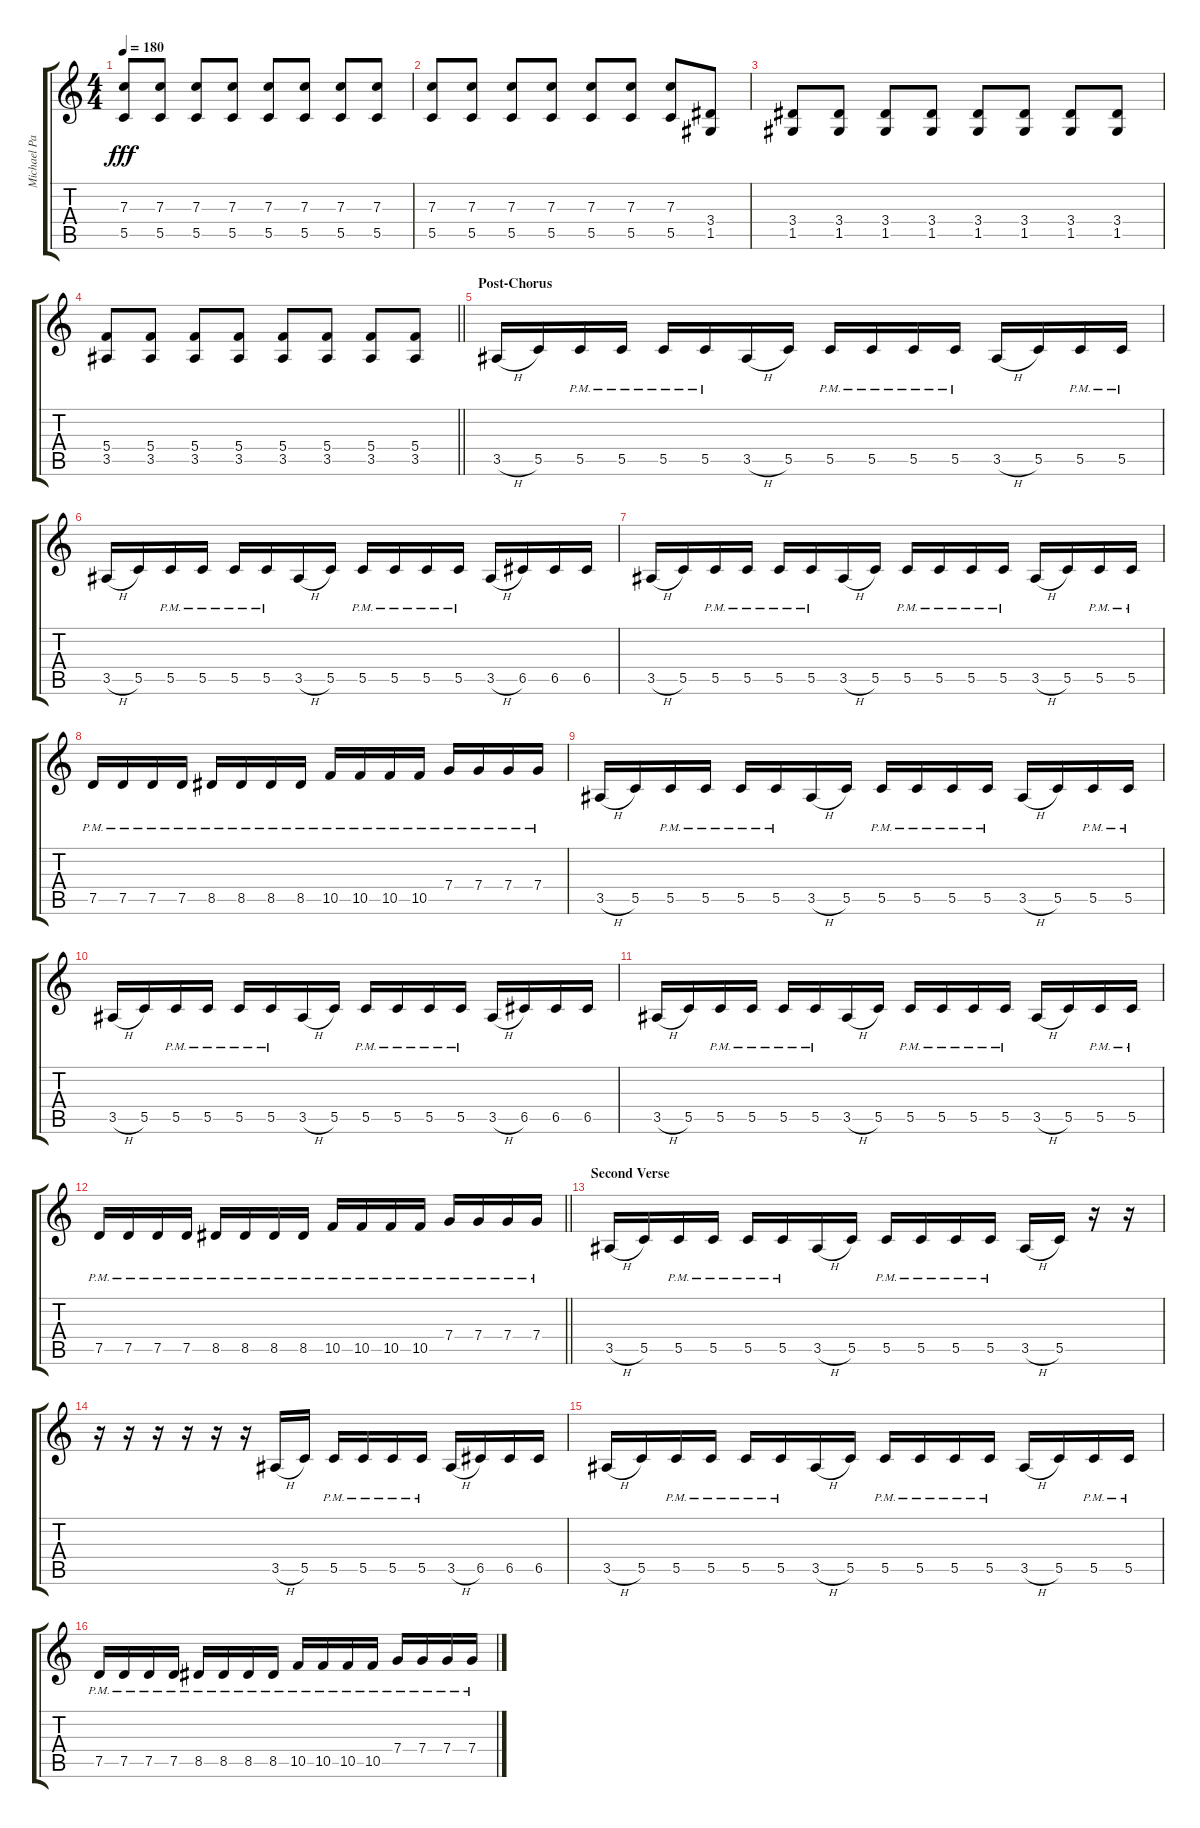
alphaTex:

\track ("Michael Padget" "Michael Pa") {instrument distortionguitar}
\staff {score tabs}
\tuning (D4 A3 F3 C3 G2 C2) {hide}
\ts (4 4)
\tempo 180
\clef g2
\ks c
(7.3 5.5).8{dy fff} (7.3 5.5).8 (7.3 5.5).8 (7.3 5.5).8 (7.3 5.5).8 (7.3 5.5).8 (7.3 5.5).8 (7.3 5.5).8 |
(7.3 5.5).8 (7.3 5.5).8 (7.3 5.5).8 (7.3 5.5).8 (7.3 5.5).8 (7.3 5.5).8 (7.3 5.5).8 (3.4 1.5).8 |
(3.4 1.5).8 (3.4 1.5).8 (3.4 1.5).8 (3.4 1.5).8 (3.4 1.5).8 (3.4 1.5).8 (3.4 1.5).8 (3.4 1.5).8 |
\barLineRight lightlight
(5.4 3.5).8 (5.4 3.5).8 (5.4 3.5).8 (5.4 3.5).8 (5.4 3.5).8 (5.4 3.5).8 (5.4 3.5).8 (5.4 3.5).8 |
\section ("" "Post-Chorus")
3.5{h}.16 5.5.16 5.5{pm}.16 5.5{pm}.16 5.5{pm}.16 5.5{pm}.16 3.5{h}.16 5.5.16 5.5{pm}.16 5.5{pm}.16 5.5{pm}.16 5.5{pm}.16 3.5{h}.16 5.5.16 5.5{pm}.16 5.5{pm}.16 |
3.5{h}.16 5.5.16 5.5{pm}.16 5.5{pm}.16 5.5{pm}.16 5.5{pm}.16 3.5{h}.16 5.5.16 5.5{pm}.16 5.5{pm}.16 5.5{pm}.16 5.5{pm}.16 3.5{h}.16 6.5.16 6.5.16 6.5.16 |
3.5{h}.16 5.5.16 5.5{pm}.16 5.5{pm}.16 5.5{pm}.16 5.5{pm}.16 3.5{h}.16 5.5.16 5.5{pm}.16 5.5{pm}.16 5.5{pm}.16 5.5{pm}.16 3.5{h}.16 5.5.16 5.5{pm}.16 5.5{pm}.16 |
7.5{pm}.16 7.5{pm}.16 7.5{pm}.16 7.5{pm}.16 8.5{pm}.16 8.5{pm}.16 8.5{pm}.16 8.5{pm}.16 10.5{pm}.16 10.5{pm}.16 10.5{pm}.16 10.5{pm}.16 7.4{pm}.16 7.4{pm}.16 7.4{pm}.16 7.4{pm}.16 |
3.5{h}.16 5.5.16 5.5{pm}.16 5.5{pm}.16 5.5{pm}.16 5.5{pm}.16 3.5{h}.16 5.5.16 5.5{pm}.16 5.5{pm}.16 5.5{pm}.16 5.5{pm}.16 3.5{h}.16 5.5.16 5.5{pm}.16 5.5{pm}.16 |
3.5{h}.16 5.5.16 5.5{pm}.16 5.5{pm}.16 5.5{pm}.16 5.5{pm}.16 3.5{h}.16 5.5.16 5.5{pm}.16 5.5{pm}.16 5.5{pm}.16 5.5{pm}.16 3.5{h}.16 6.5.16 6.5.16 6.5.16 |
3.5{h}.16 5.5.16 5.5{pm}.16 5.5{pm}.16 5.5{pm}.16 5.5{pm}.16 3.5{h}.16 5.5.16 5.5{pm}.16 5.5{pm}.16 5.5{pm}.16 5.5{pm}.16 3.5{h}.16 5.5.16 5.5{pm}.16 5.5{pm}.16 |
\barLineRight lightlight
7.5{pm}.16 7.5{pm}.16 7.5{pm}.16 7.5{pm}.16 8.5{pm}.16 8.5{pm}.16 8.5{pm}.16 8.5{pm}.16 10.5{pm}.16 10.5{pm}.16 10.5{pm}.16 10.5{pm}.16 7.4{pm}.16 7.4{pm}.16 7.4{pm}.16 7.4{pm}.16 |
\section ("" "Second Verse")
3.5{h}.16 5.5.16 5.5{pm}.16 5.5{pm}.16 5.5{pm}.16 5.5{pm}.16 3.5{h}.16 5.5.16 5.5{pm}.16 5.5{pm}.16 5.5{pm}.16 5.5{pm}.16 3.5{h}.16 5.5.16 r.16 r.16 |
r.16 r.16 r.16 r.16 r.16 r.16 3.5{h}.16 5.5.16 5.5{pm}.16 5.5{pm}.16 5.5{pm}.16 5.5{pm}.16 3.5{h}.16 6.5.16 6.5.16 6.5.16 |
3.5{h}.16 5.5.16 5.5{pm}.16 5.5{pm}.16 5.5{pm}.16 5.5{pm}.16 3.5{h}.16 5.5.16 5.5{pm}.16 5.5{pm}.16 5.5{pm}.16 5.5{pm}.16 3.5{h}.16 5.5.16 5.5{pm}.16 5.5{pm}.16 |
7.5{pm}.16 7.5{pm}.16 7.5{pm}.16 7.5{pm}.16 8.5{pm}.16 8.5{pm}.16 8.5{pm}.16 8.5{pm}.16 10.5{pm}.16 10.5{pm}.16 10.5{pm}.16 10.5{pm}.16 7.4{pm}.16 7.4{pm}.16 7.4{pm}.16 7.4{pm}.16
